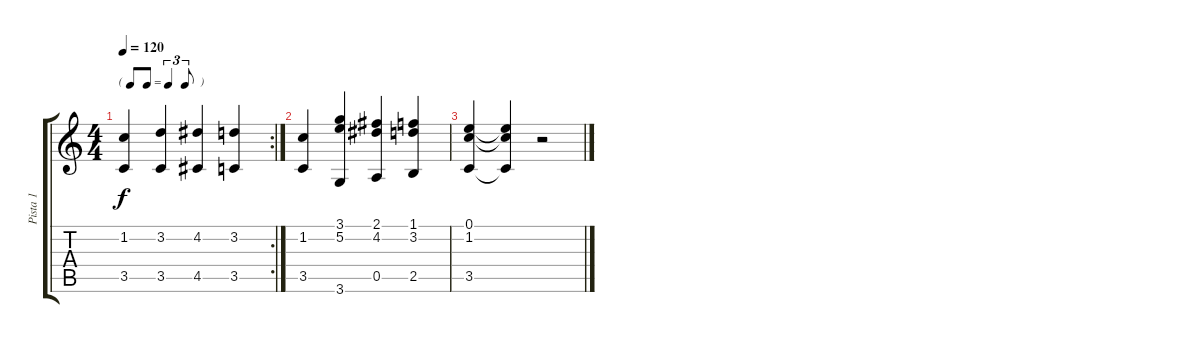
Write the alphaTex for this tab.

\track ("Pista 1" "Pista 1") {instrument acousticguitarnylon}
\staff {score tabs}
\tuning (E4 B3 G3 D3 A2 E2) {hide}
\rc 2
\ts (4 4)
\tf triplet8th
\tempo 120
\clef g2
\ks c
(1.2{t} 3.5).4{dy f} (3.2 3.5).4 (4.2 4.5).4 (3.2 3.5).4 |
(1.2 3.5).4 (3.1 5.2 3.6).4 (2.1 4.2 0.5).4 (1.1 3.2 2.5).4 |
(0.1 1.2 3.5).4 (0.1{t} 1.2{t} 3.5{t}).4 r.2
